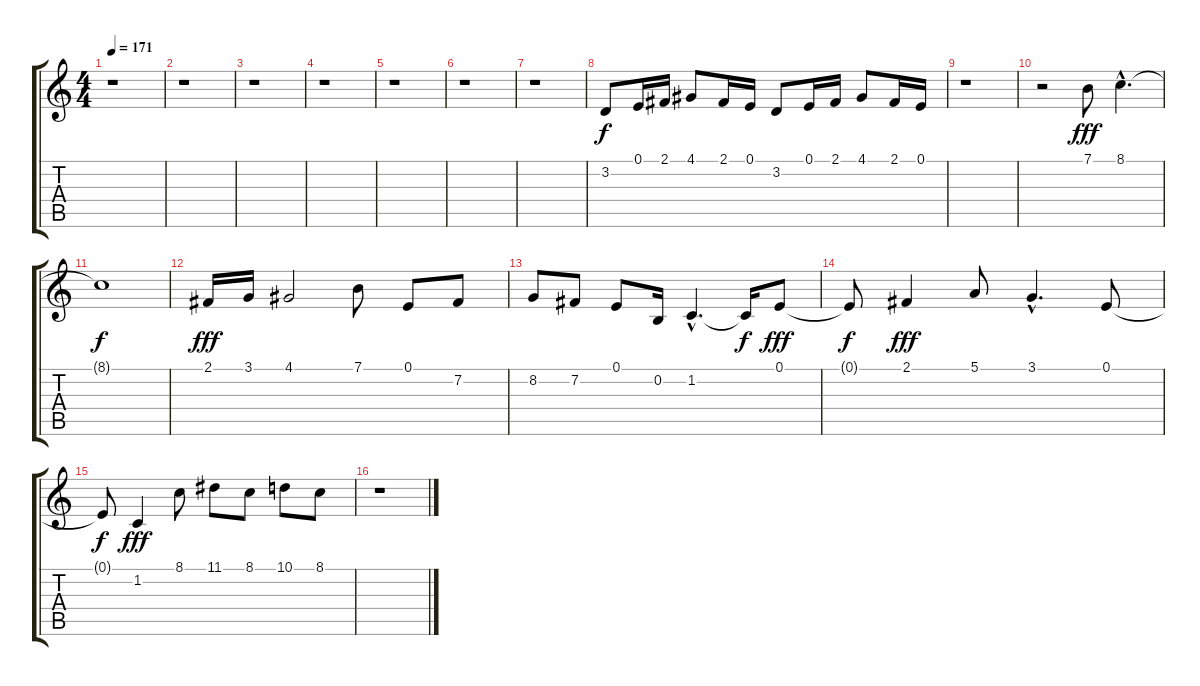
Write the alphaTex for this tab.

\track "" {instrument tenorsax}
\staff {score tabs}
\tuning (E4 B3 G3 D3 A2 E2) {hide}
\ts (4 4)
\tempo 171
\clef g2
\ks c
r.1{dy f} |
r.1 |
r.1 |
r.1 |
r.1 |
r.1 |
r.1 |
3.2.8 0.1.16 2.1.16 4.1.8 2.1.16 0.1.16 3.2.8 0.1.16 2.1.16 4.1.8 2.1.16 0.1.16 |
r.1 |
r.2 7.1.8{dy fff} 8.1{hac}.4{d} |
8.1{t}.1{dy f} |
2.1.16{dy fff} 3.1.16 4.1.2 7.1.8 0.1.8 7.2.8 |
8.2.8 7.2.8 0.1.8 0.2.16 1.2{hac}.4{d} 1.2{t}.16{dy f} 0.1.8{dy fff} |
0.1{t}.8{dy f} 2.1.4{dy fff} 5.1.8 3.1{hac}.4{d} 0.1.8 |
0.1{t}.8{dy f} 1.2.4{dy fff} 8.1.8 11.1.8 8.1.8 10.1.8 8.1.8 |
r.1
